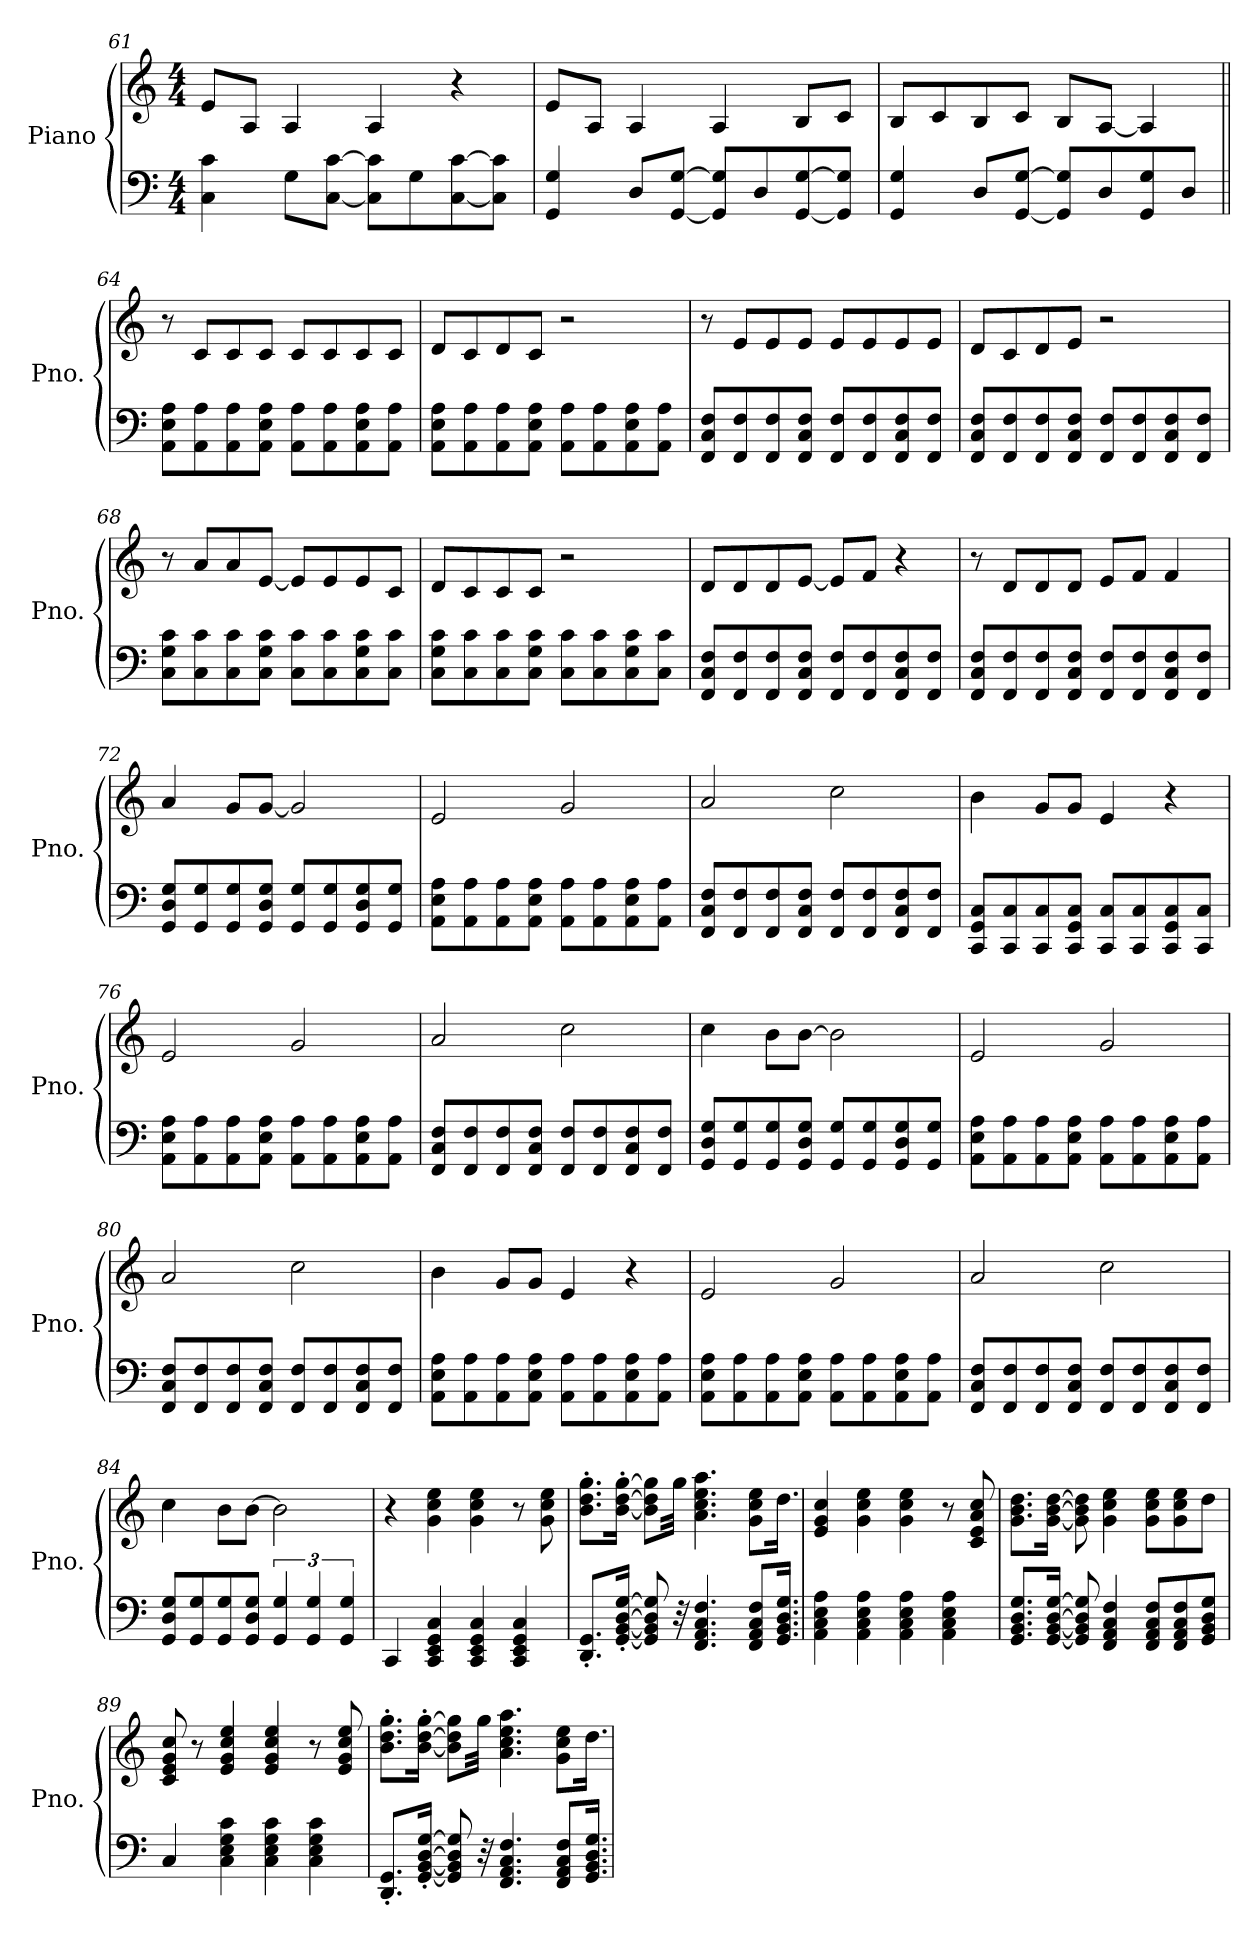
**kern	**kern
*part1	*part1
*staff2	*staff1
*I"Piano	*
*I'Pno.	*
*clefF4	*clefG2
*k[]	*k[]
*M4/4	*M4/4
=61	=61
4C\ 4c\	8e/L
.	8A/J
8G\L	4A/
[8C\ [8c\J	.
8C\] 8c\]L	4A/
8G\	.
[8C\ [8c\	4r
8C\] 8c\]J	.
=62	=62
4GG/ 4G/	8e/L
.	8A/J
8D/L	4A/
[8GG/ [8G/J	.
8GG/] 8G/]L	4A/
8D/	.
[8GG/ [8G/	8B/L
8GG/] 8G/]J	8c/J
=63	=63
4GG/ 4G/	8B/L
.	8c/
8D/L	8B/
[8GG/ [8G/J	8c/J
8GG/] 8G/]L	8B/L
8D/	[8A/J
8GG/ 8G/	4A/]
8D/J	.
!!LO:LB:g=z
=64||	=64||
*k[]	*k[]
8AA\ 8E\ 8A\L	8r
8AA\ 8A\	8c/L
8AA\ 8A\	8c/
8AA\ 8E\ 8A\J	8c/J
8AA\ 8A\L	8c/L
8AA\ 8A\	8c/
8AA\ 8E\ 8A\	8c/
8AA\ 8A\J	8c/J
=65	=65
8AA\ 8E\ 8A\L	8d/L
8AA\ 8A\	8c/
8AA\ 8A\	8d/
8AA\ 8E\ 8A\J	8c/J
8AA\ 8A\L	2r
8AA\ 8A\	.
8AA\ 8E\ 8A\	.
8AA\ 8A\J	.
=66	=66
8FF/ 8C/ 8F/L	8r
8FF/ 8F/	8e/L
8FF/ 8F/	8e/
8FF/ 8C/ 8F/J	8e/J
8FF/ 8F/L	8e/L
8FF/ 8F/	8e/
8FF/ 8C/ 8F/	8e/
8FF/ 8F/J	8e/J
=67	=67
8FF/ 8C/ 8F/L	8d/L
8FF/ 8F/	8c/
8FF/ 8F/	8d/
8FF/ 8C/ 8F/J	8e/J
8FF/ 8F/L	2r
8FF/ 8F/	.
8FF/ 8C/ 8F/	.
8FF/ 8F/J	.
!!LO:LB:g=z
=68	=68
8C\ 8G\ 8c\L	8r
8C\ 8c\	8a/L
8C\ 8c\	8a/
8C\ 8G\ 8c\J	[8e/J
8C\ 8c\L	8e/L]
8C\ 8c\	8e/
8C\ 8G\ 8c\	8e/
8C\ 8c\J	8c/J
=69	=69
8C\ 8G\ 8c\L	8d/L
8C\ 8c\	8c/
8C\ 8c\	8c/
8C\ 8G\ 8c\J	8c/J
8C\ 8c\L	2r
8C\ 8c\	.
8C\ 8G\ 8c\	.
8C\ 8c\J	.
=70	=70
8FF/ 8C/ 8F/L	8d/L
8FF/ 8F/	8d/
8FF/ 8F/	8d/
8FF/ 8C/ 8F/J	[8e/J
8FF/ 8F/L	8e/L]
8FF/ 8F/	8f/J
8FF/ 8C/ 8F/	4r
8FF/ 8F/J	.
=71	=71
8FF/ 8C/ 8F/L	8r
8FF/ 8F/	8d/L
8FF/ 8F/	8d/
8FF/ 8C/ 8F/J	8d/J
8FF/ 8F/L	8e/L
8FF/ 8F/	8f/J
8FF/ 8C/ 8F/	4f/
8FF/ 8F/J	.
!!LO:LB:g=z
=72	=72
8GG/ 8D/ 8G/L	4a/
8GG/ 8G/	.
8GG/ 8G/	8g/L
8GG/ 8D/ 8G/J	[8g/J
8GG/ 8G/L	2g/]
8GG/ 8G/	.
8GG/ 8D/ 8G/	.
8GG/ 8G/J	.
=73	=73
8AA\ 8E\ 8A\L	2e/
8AA\ 8A\	.
8AA\ 8A\	.
8AA\ 8E\ 8A\J	.
8AA\ 8A\L	2g/
8AA\ 8A\	.
8AA\ 8E\ 8A\	.
8AA\ 8A\J	.
=74	=74
8FF/ 8C/ 8F/L	2a/
8FF/ 8F/	.
8FF/ 8F/	.
8FF/ 8C/ 8F/J	.
8FF/ 8F/L	2cc\
8FF/ 8F/	.
8FF/ 8C/ 8F/	.
8FF/ 8F/J	.
=75	=75
8CC/ 8GG/ 8C/L	4b\
8CC/ 8C/	.
8CC/ 8C/	8g/L
8CC/ 8GG/ 8C/J	8g/J
8CC/ 8C/L	4e/
8CC/ 8C/	.
8CC/ 8GG/ 8C/	4r
8CC/ 8C/J	.
=76	=76
8AA\ 8E\ 8A\L	2e/
8AA\ 8A\	.
8AA\ 8A\	.
8AA\ 8E\ 8A\J	.
8AA\ 8A\L	2g/
8AA\ 8A\	.
8AA\ 8E\ 8A\	.
8AA\ 8A\J	.
!!LO:LB:g=z
=77	=77
8FF/ 8C/ 8F/L	2a/
8FF/ 8F/	.
8FF/ 8F/	.
8FF/ 8C/ 8F/J	.
8FF/ 8F/L	2cc\
8FF/ 8F/	.
8FF/ 8C/ 8F/	.
8FF/ 8F/J	.
=78	=78
8GG/ 8D/ 8G/L	4cc\
8GG/ 8G/	.
8GG/ 8G/	8b\L
8GG/ 8D/ 8G/J	[8b\J
8GG/ 8G/L	2b\]
8GG/ 8G/	.
8GG/ 8D/ 8G/	.
8GG/ 8G/J	.
=79	=79
8AA\ 8E\ 8A\L	2e/
8AA\ 8A\	.
8AA\ 8A\	.
8AA\ 8E\ 8A\J	.
8AA\ 8A\L	2g/
8AA\ 8A\	.
8AA\ 8E\ 8A\	.
8AA\ 8A\J	.
=80	=80
8FF/ 8C/ 8F/L	2a/
8FF/ 8F/	.
8FF/ 8F/	.
8FF/ 8C/ 8F/J	.
8FF/ 8F/L	2cc\
8FF/ 8F/	.
8FF/ 8C/ 8F/	.
8FF/ 8F/J	.
=81	=81
8AA\ 8E\ 8A\L	4b\
8AA\ 8A\	.
8AA\ 8A\	8g/L
8AA\ 8E\ 8A\J	8g/J
8AA\ 8A\L	4e/
8AA\ 8A\	.
8AA\ 8E\ 8A\	4r
8AA\ 8A\J	.
!!LO:PB:g=z
=82	=82
8AA\ 8E\ 8A\L	2e/
8AA\ 8A\	.
8AA\ 8A\	.
8AA\ 8E\ 8A\J	.
8AA\ 8A\L	2g/
8AA\ 8A\	.
8AA\ 8E\ 8A\	.
8AA\ 8A\J	.
=83	=83
8FF/ 8C/ 8F/L	2a/
8FF/ 8F/	.
8FF/ 8F/	.
8FF/ 8C/ 8F/J	.
8FF/ 8F/L	2cc\
8FF/ 8F/	.
8FF/ 8C/ 8F/	.
8FF/ 8F/J	.
=84	=84
8GG/ 8D/ 8G/L	4cc\
8GG/ 8G/	.
8GG/ 8G/	8b\L
8GG/ 8D/ 8G/J	[8b\J
6GG/ 6G/	2b\]
6GG/ 6G/	.
6GG/ 6G/	.
=85	=85
*k[]	*k[]
4CC/	4r
4CC/ 4EE/ 4GG/ 4C/	4g\ 4cc\ 4ee\
4CC/ 4EE/ 4GG/ 4C/	4g\ 4cc\ 4ee\
4CC/ 4EE/ 4GG/ 4C/	8r
.	8g\ 8cc\ 8ee\
=86	=86
8.DD/' 8.GG/'L	8.b\' 8.dd\' 8.gg\'L
[16GG/' [16BB/' [16D/' [16G/'Jk	[16b\' [16dd\' [16gg\'Jk
8GG/] 8BB/] 8D/] 8G/]	8b\] 8dd\] 8gg\]L
32r	32gg\Jkk
4.FF/ 4.AA/ 4.C/ 4.F/	4.a\ 4.cc\ 4.ee\ 4.aa\
8FF/ 8AA/ 8C/ 8F/L	8g\ 8cc\ 8ee\L
16.GG/ 16.BB/ 16.D/ 16.G/Jk	16.dd\Jk
!!LO:LB:g=z
=87	=87
4AA\ 4C\ 4E\ 4A\	4e/ 4g/ 4cc/
4AA\ 4C\ 4E\ 4A\	4g\ 4cc\ 4ee\
4AA\ 4C\ 4E\ 4A\	4g\ 4cc\ 4ee\
4AA\ 4C\ 4E\ 4A\	8r
.	8c/ 8e/ 8a/ 8cc/
=88	=88
8.GG/ 8.BB/ 8.D/ 8.G/L	8.g\ 8.b\ 8.dd\L
[16GG/ [16BB/ [16D/ [16G/Jk	[16g\ [16b\ [16dd\Jk
8GG/] 8BB/] 8D/] 8G/]	8g\] 8b\] 8dd\]
4FF/ 4AA/ 4C/ 4F/	4g\ 4cc\ 4ee\
8FF/ 8AA/ 8C/ 8F/L	8g\ 8cc\ 8ee\L
8FF/ 8AA/ 8C/ 8F/	8g\ 8cc\ 8ee\
8GG/ 8BB/ 8D/ 8G/J	8dd\J
=89	=89
4C/	8c/ 8e/ 8g/ 8cc/
.	8r
4C\ 4E\ 4G\ 4c\	4e/ 4g/ 4cc/ 4ee/
4C\ 4E\ 4G\ 4c\	4e/ 4g/ 4cc/ 4ee/
4C\ 4E\ 4G\ 4c\	8r
.	8e/ 8g/ 8cc/ 8ee/
=90	=90
8.DD/' 8.GG/'L	8.b\' 8.dd\' 8.gg\'L
[16GG/' [16BB/' [16D/' [16G/'Jk	[16b\' [16dd\' [16gg\'Jk
8GG/] 8BB/] 8D/] 8G/]	8b\] 8dd\] 8gg\]L
32r	32gg\Jkk
4.FF/ 4.AA/ 4.C/ 4.F/	4.a\ 4.cc\ 4.ee\ 4.aa\
8FF/ 8AA/ 8C/ 8F/L	8g\ 8cc\ 8ee\L
16.GG/ 16.BB/ 16.D/ 16.G/Jk	16.dd\Jk
=	=
*-	*-
